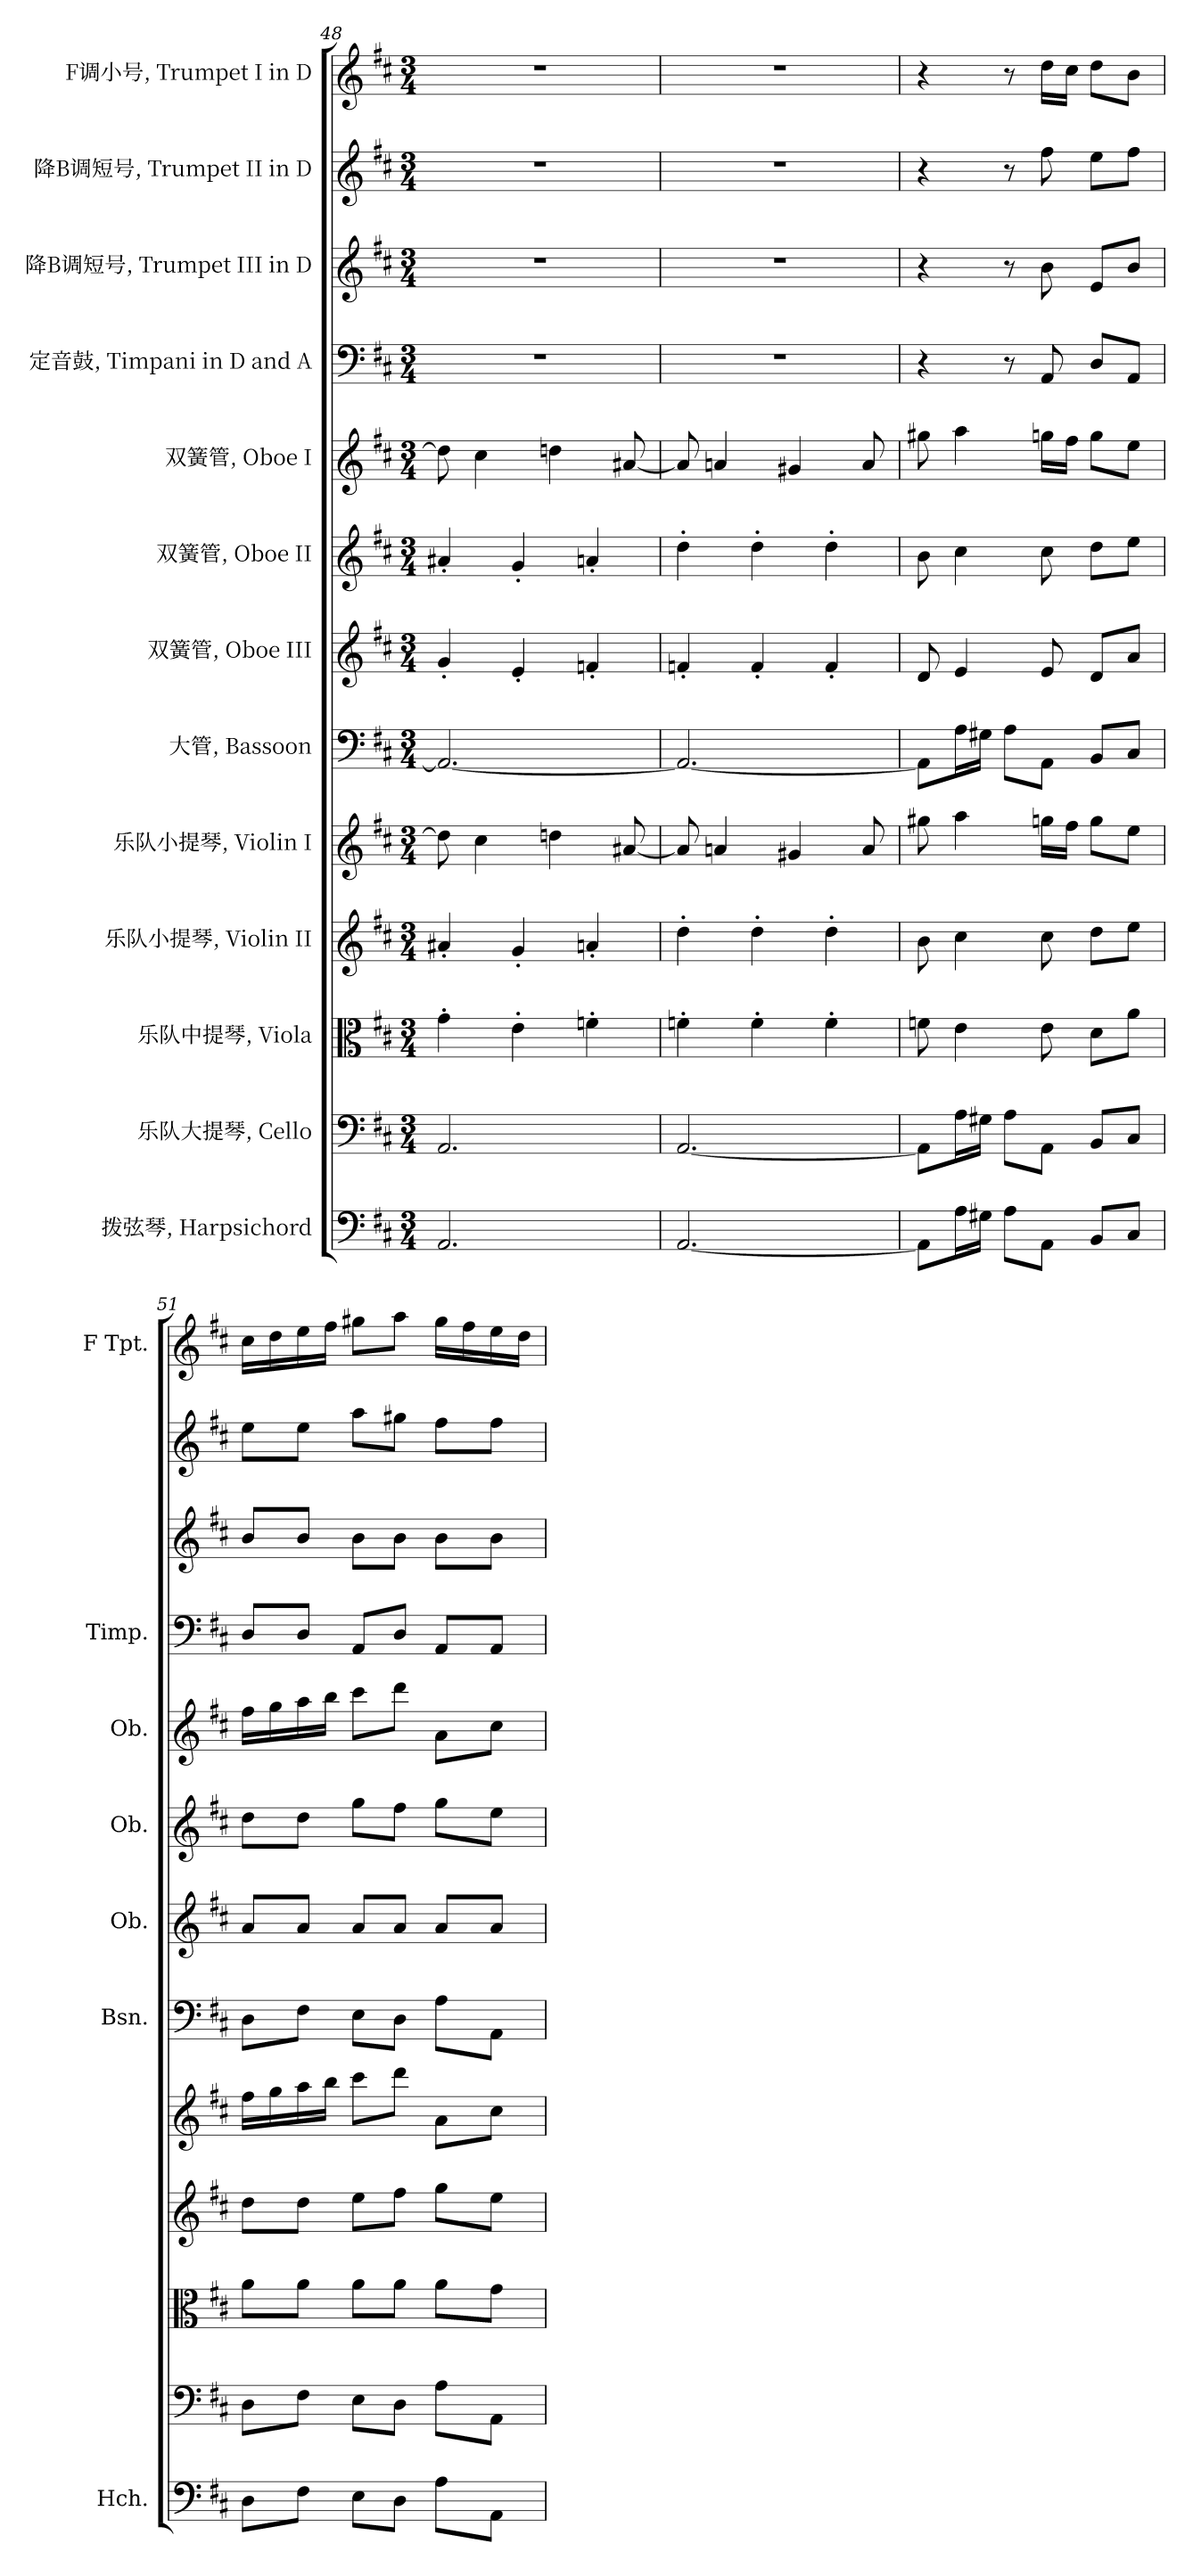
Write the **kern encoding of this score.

**kern	**kern	**kern	**kern	**kern	**kern	**kern	**kern	**kern	**kern	**kern	**kern	**kern
*part13	*part12	*part11	*part10	*part9	*part8	*part7	*part6	*part5	*part4	*part3	*part2	*part1
*staff13	*staff12	*staff11	*staff10	*staff9	*staff8	*staff7	*staff6	*staff5	*staff4	*staff3	*staff2	*staff1
*I"拨弦琴, Harpsichord	*I"乐队大提琴, Cello	*I"乐队中提琴, Viola	*I"乐队小提琴, Violin II	*I"乐队小提琴, Violin I	*I"大管, Bassoon	*I"双簧管, Oboe III	*I"双簧管, Oboe II	*I"双簧管, Oboe I	*I"定音鼓, Timpani in D and A	*I"降B调短号, Trumpet III in D	*I"降B调短号, Trumpet II in D	*I"F调小号, Trumpet I in D
*I'Hch.	*	*	*	*	*I'Bsn.	*I'Ob.	*I'Ob.	*I'Ob.	*I'Timp.	*	*	*I'F Tpt.
!!LO:PB:g=z
*clefF4	*clefF4	*clefC3	*clefG2	*clefG2	*clefF4	*clefG2	*clefG2	*clefG2	*clefF4	*clefG2	*clefG2	*clefG2
*	*	*	*	*	*	*	*	*	*	*ITrd1c2	*ITrd1c2	*ITrd-3c-5
*k[f#c#]	*k[f#c#]	*k[f#c#]	*k[f#c#]	*k[f#c#]	*k[f#c#]	*k[f#c#]	*k[f#c#]	*k[f#c#]	*k[f#c#]	*k[]	*k[]	*k[f#]
*M3/4	*M3/4	*M3/4	*M3/4	*M3/4	*M3/4	*M3/4	*M3/4	*M3/4	*M3/4	*M3/4	*M3/4	*M3/4
=48	=48	=48	=48	=48	=48	=48	=48	=48	=48	=48	=48	=48
2.AA/	2.AA/	4g'\	4a#X'/	8dd#\]	2.AA/_	4g'/	4a#X'/	8dd#\]	2.r	2.r	2.r	2.r
.	.	.	.	4cc#\	.	.	.	4cc#\	.	.	.	.
.	.	4e'\	4g'/	.	.	4e'/	4g'/	.	.	.	.	.
.	.	.	.	4ddn\	.	.	.	4ddn\	.	.	.	.
.	.	4fn'\	4an'/	.	.	4fn'/	4an'/	.	.	.	.	.
.	.	.	.	[8a#X/	.	.	.	[8a#X/	.	.	.	.
=49	=49	=49	=49	=49	=49	=49	=49	=49	=49	=49	=49	=49
[2.AA/	[2.AA/	4fn'\	4dd'\	8a#/]	2.AA/_	4fn'/	4dd'\	8a#/]	2.r	2.r	2.r	2.r
.	.	.	.	4an/	.	.	.	4an/	.	.	.	.
.	.	4f'\	4dd'\	.	.	4f'/	4dd'\	.	.	.	.	.
.	.	.	.	4g#X/	.	.	.	4g#X/	.	.	.	.
.	.	4f'\	4dd'\	.	.	4f'/	4dd'\	.	.	.	.	.
.	.	.	.	8a/	.	.	.	8a/	.	.	.	.
=50	=50	=50	=50	=50	=50	=50	=50	=50	=50	=50	=50	=50
8AA\L]	8AA\L]	8fn\	8b\	8gg#X\	8AA\L]	8d/	8b\	8gg#X\	4r	4r	4r	4r
16A\L	16A\L	4e\	4cc#\	4aa\	16A\L	4e/	4cc#\	4aa\	.	.	.	.
16G#X\JJ	16G#X\JJ	.	.	.	16G#X\JJ	.	.	.	.	.	.	.
8A\L	8A\L	.	.	.	8A\L	.	.	.	8r	8r	8r	8r
8AA\J	8AA\J	8e\	8cc#\	16ggn\LL	8AA\J	8e/	8cc#\	16ggn\LL	8AA/	8a\	8ee\	16gg\LL
.	.	.	.	16ff#\JJ	.	.	.	16ff#\JJ	.	.	.	16ff#\JJ
8BB/L	8BB/L	8d\L	8dd\L	8gg\L	8BB/L	8d/L	8dd\L	8gg\L	8D/L	8d/L	8dd\L	8gg\L
8C#/J	8C#/J	8a\J	8ee\J	8ee\J	8C#/J	8a/J	8ee\J	8ee\J	8AA/J	8a/J	8ee\J	8ee\J
=51	=51	=51	=51	=51	=51	=51	=51	=51	=51	=51	=51	=51
8D\L	8D\L	8a\L	8dd\L	16ff#\LL	8D\L	8a/L	8dd\L	16ff#\LL	8D/L	8a/L	8dd\L	16ff#\LL
.	.	.	.	16gg\	.	.	.	16gg\	.	.	.	16gg\
8F#\J	8F#\J	8a\J	8dd\J	16aa\	8F#\J	8a/J	8dd\J	16aa\	8D/J	8a/J	8dd\J	16aa\
.	.	.	.	16bb\JJ	.	.	.	16bb\JJ	.	.	.	16bb\JJ
8E\L	8E\L	8a\L	8ee\L	8ccc#\L	8E\L	8a/L	8gg\L	8ccc#\L	8AA/L	8a\L	8gg\L	8ccc#X\L
8D\J	8D\J	8a\J	8ff#\J	8ddd\J	8D\J	8a/J	8ff#\J	8ddd\J	8D/J	8a\J	8ff#X\J	8ddd\J
8A\L	8A\L	8a\L	8gg\L	8a\L	8A\L	8a/L	8gg\L	8a\L	8AA/L	8a\L	8ee\L	16ccc#\LL
.	.	.	.	.	.	.	.	.	.	.	.	16bb\
8AA\J	8AA\J	8g\J	8ee\J	8cc#\J	8AA\J	8a/J	8ee\J	8cc#\J	8AA/J	8a\J	8ee\J	16aa\
.	.	.	.	.	.	.	.	.	.	.	.	16gg\JJ
=	=	=	=	=	=	=	=	=	=	=	=	=
*-	*-	*-	*-	*-	*-	*-	*-	*-	*-	*-	*-	*-
